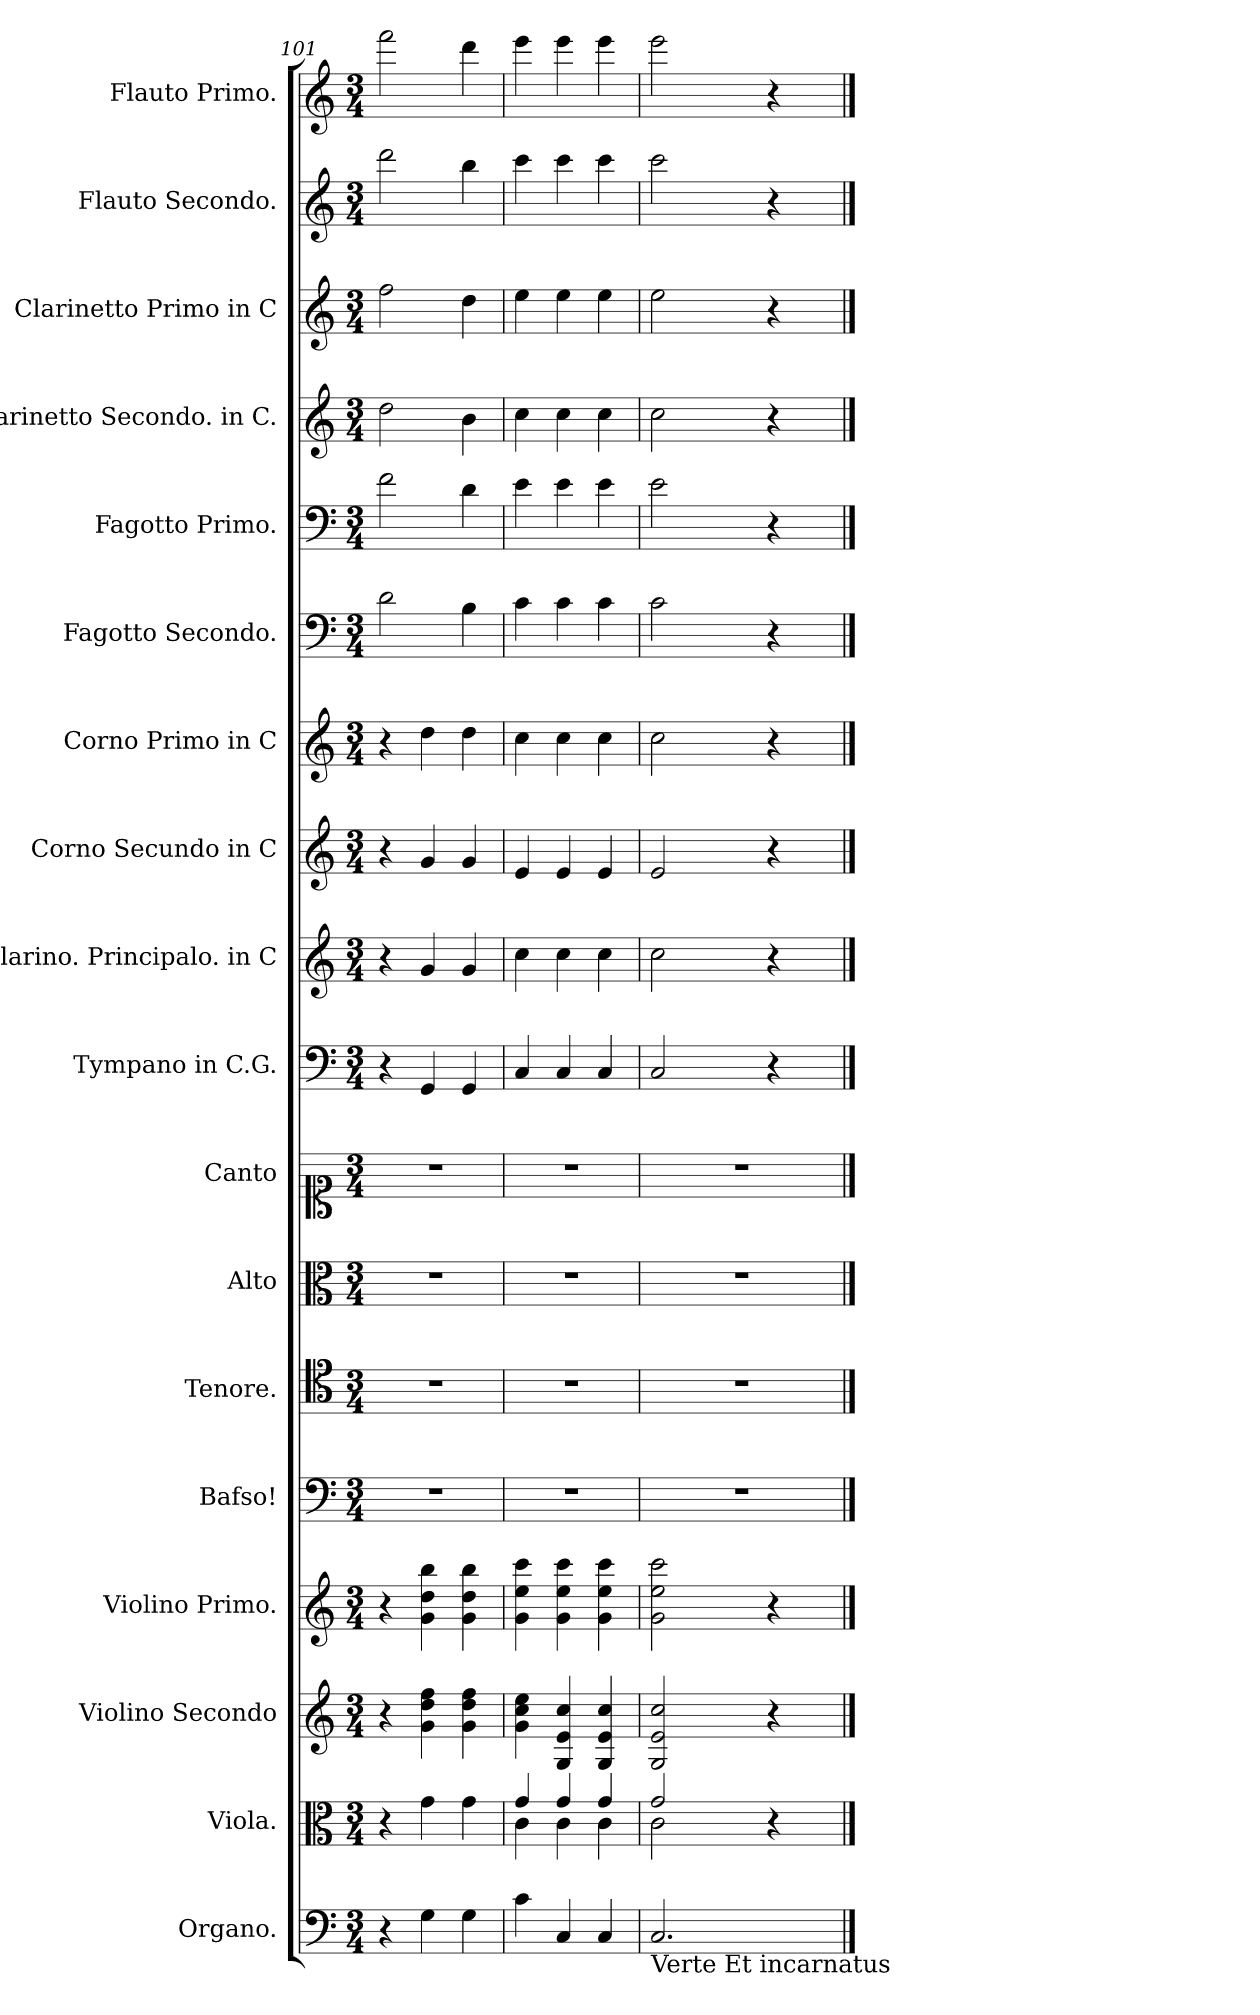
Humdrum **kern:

**kern	**kern	**kern	**kern	**kern	**kern	**kern	**kern	**kern	**kern	**kern	**kern	**kern	**kern	**kern	**kern	**kern	**kern
*part18	*part17	*part16	*part15	*part14	*part13	*part12	*part11	*part10	*part9	*part8	*part7	*part6	*part5	*part4	*part3	*part2	*part1
*staff18	*staff17	*staff16	*staff15	*staff14	*staff13	*staff12	*staff11	*staff10	*staff9	*staff8	*staff7	*staff6	*staff5	*staff4	*staff3	*staff2	*staff1
*I"Organo.	*I"Viola.	*I"Violino Secondo	*I"Violino Primo.	*I"Bafso!	*I"Tenore.	*I"Alto	*I"Canto	*I"Tympano in C.G.	*I"Clarino. Principalo. in C	*I"Corno Secundo in C	*I"Corno Primo in C	*I"Fagotto Secondo.	*I"Fagotto Primo.	*I"Clarinetto Secondo. in C.	*I"Clarinetto Primo in C	*I"Flauto Secondo.	*I"Flauto Primo.
*I'[Org]	*I'[Vla]	*I'[Vl 2]	*I'[Vl 1]	*I'[B]	*I'[T]	*I'[A]	*	*	*I'[Clno. Pr. in C]	*I'[Cor 2 in C]	*I'[Cor 1 in C]	*I'[Fag 2]	*I'[Fag 1]	*I'[Cl 2 in C]	*I'[Cl 1 in C]	*I'[Fl 2]	*I'[Fl 1]
*clefF4	*clefC3	*clefG2	*clefG2	*clefF4	*clefC4	*clefC3	*clefC1	*clefF4	*clefG2	*clefG2	*clefG2	*clefF4	*clefF4	*clefG2	*clefG2	*clefG2	*clefG2
*k[]	*k[]	*k[]	*k[]	*k[]	*k[]	*k[]	*k[]	*k[]	*k[]	*k[]	*k[]	*k[]	*k[]	*k[]	*k[]	*k[]	*k[]
*C:	*C:	*C:	*C:	*C:	*C:	*C:	*C:	*C:	*C:	*C:	*C:	*C:	*C:	*C:	*C:	*C:	*C:
*M3/4	*M3/4	*M3/4	*M3/4	*M3/4	*M3/4	*M3/4	*M3/4	*M3/4	*M3/4	*M3/4	*M3/4	*M3/4	*M3/4	*M3/4	*M3/4	*M3/4	*M3/4
=101	=101	=101	=101	=101	=101	=101	=101	=101	=101	=101	=101	=101	=101	=101	=101	=101	=101
4r	4r	4r	4r	2.r	2.r	2.r	2.r	4r	4r	4r	4r	2d\	2f\	2dd\	2ff\	2ddd\	2fff\
4G\	4g\	4g\ 4dd\ 4ff\	4g\ 4dd\ 4bb\	.	.	.	.	4GG/	4g/	4g/	4dd\	.	.	.	.	.	.
4G\	4g\	4g\ 4dd\ 4ff\	4g\ 4dd\ 4bb\	.	.	.	.	4GG/	4g/	4g/	4dd\	4B\	4d\	4b\	4dd\	4bb\	4ddd\
=102	=102	=102	=102	=102	=102	=102	=102	=102	=102	=102	=102	=102	=102	=102	=102	=102	=102
*	*^	*	*	*	*	*	*	*	*	*	*	*	*	*	*	*	*
4c\	4g/	4c\	4g\ 4cc\ 4ee\	4g\ 4ee\ 4ccc\	2.r	2.r	2.r	2.r	4C/	4cc\	4e/	4cc\	4c\	4e\	4cc\	4ee\	4ccc\	4eee\
4C/	4g/	4c\	4G/ 4e/ 4cc/	4g\ 4ee\ 4ccc\	.	.	.	.	4C/	4cc\	4e/	4cc\	4c\	4e\	4cc\	4ee\	4ccc\	4eee\
4C/	4g/	4c\	4G/ 4e/ 4cc/	4g\ 4ee\ 4ccc\	.	.	.	.	4C/	4cc\	4e/	4cc\	4c\	4e\	4cc\	4ee\	4ccc\	4eee\
=103	=103	=103	=103	=103	=103	=103	=103	=103	=103	=103	=103	=103	=103	=103	=103	=103	=103	=103
!LO:TX:b:t=Verte Et incarnatus	!	!	!	!	!	!	!	!	!	!	!	!	!	!	!	!	!	!
2.C/	2g/	2c\	2G/ 2e/ 2cc/	2g\ 2ee\ 2ccc\	2.r	2.r	2.r	2.r	2C/	2cc\	2e/	2cc\	2c\	2e\	2cc\	2ee\	2ccc\	2eee\
.	4r	4ryy	4r	4r	.	.	.	.	4r	4r	4r	4r	4r	4r	4r	4r	4r	4r
*	*v	*v	*	*	*	*	*	*	*	*	*	*	*	*	*	*	*	*
==	==	==	==	==	==	==	==	==	==	==	==	==	==	==	==	==	==
*-	*-	*-	*-	*-	*-	*-	*-	*-	*-	*-	*-	*-	*-	*-	*-	*-	*-
